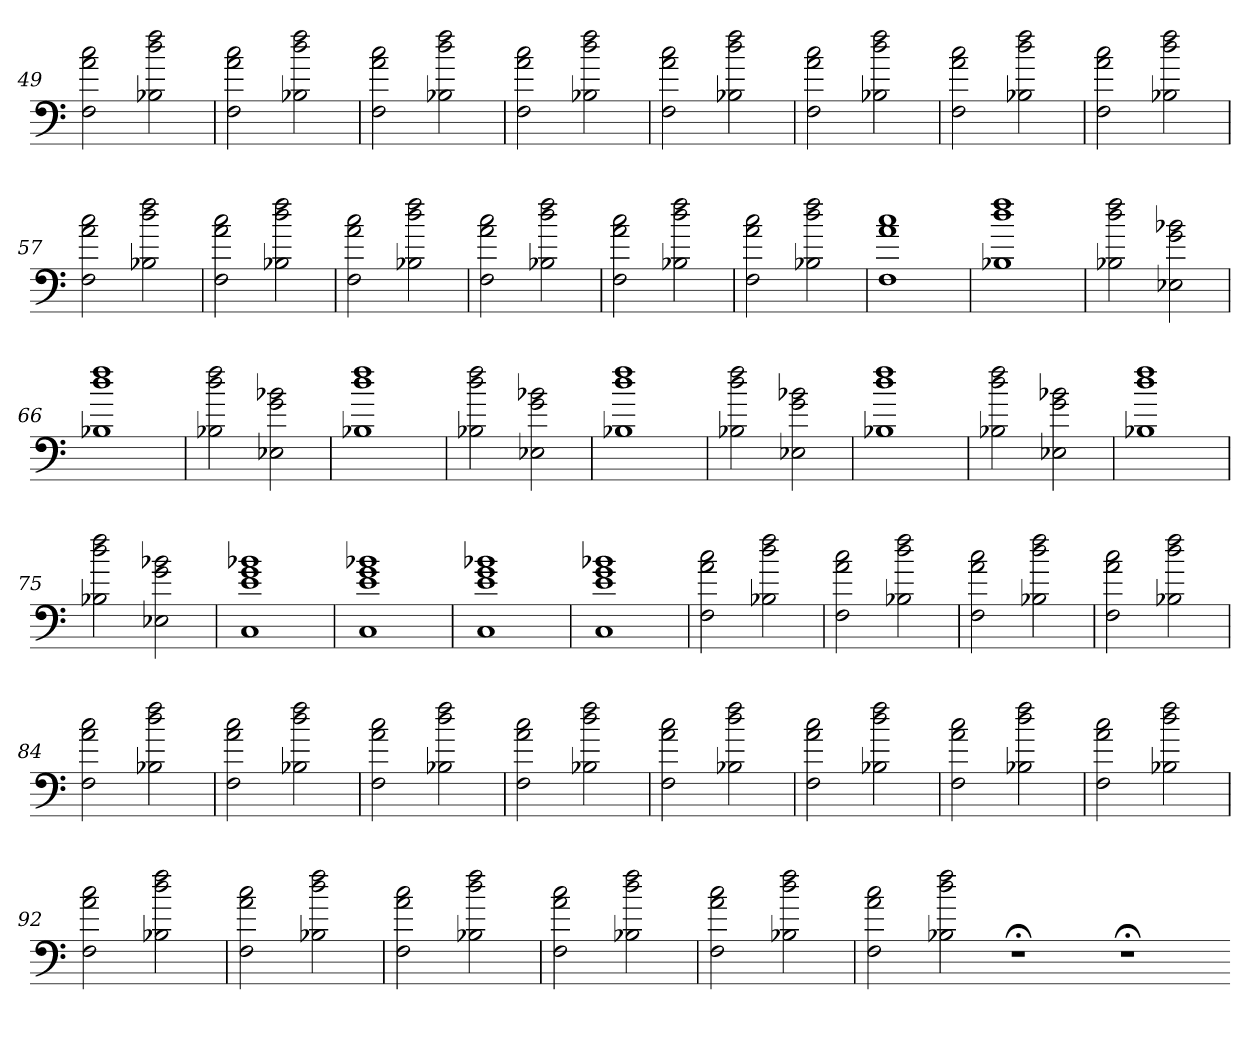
**kern
*part1
*staff1
=49
2F 2a 2cc
2B-X 2dd 2ff
=50
2F 2a 2cc
2B-X 2dd 2ff
=51
2F 2a 2cc
2B-X 2dd 2ff
=52
2F 2a 2cc
2B-X 2dd 2ff
=53
2F 2a 2cc
2B-X 2dd 2ff
=54
2F 2a 2cc
2B-X 2dd 2ff
=55
2F 2a 2cc
2B-X 2dd 2ff
=56
2F 2a 2cc
2B-X 2dd 2ff
=57
2F 2a 2cc
2B-X 2dd 2ff
=58
2F 2a 2cc
2B-X 2dd 2ff
=59
2F 2a 2cc
2B-X 2dd 2ff
=60
2F 2a 2cc
2B-X 2dd 2ff
=61
2F 2a 2cc
2B-X 2dd 2ff
=62
2F 2a 2cc
2B-X 2dd 2ff
=63
1F 1a 1cc
=64
1B-X 1dd 1ff
=65
2B-X 2dd 2ff
2E-X 2g 2b-X
=66
1B-X 1dd 1ff
=67
2B-X 2dd 2ff
2E-X 2g 2b-X
=68
1B-X 1dd 1ff
=69
2B-X 2dd 2ff
2E-X 2g 2b-X
=70
1B-X 1dd 1ff
=71
2B-X 2dd 2ff
2E-X 2g 2b-X
=72
1B-X 1dd 1ff
=73
2B-X 2dd 2ff
2E-X 2g 2b-X
=74
1B-X 1dd 1ff
=75
2B-X 2dd 2ff
2E-X 2g 2b-X
=76
1C 1e 1g 1b-X
=77
1C 1e 1g 1b-X
=78
1C 1e 1g 1b-X
=79
1C 1e 1g 1b-X
=80
2F 2a 2cc
2B-X 2dd 2ff
=81
2F 2a 2cc
2B-X 2dd 2ff
=82
2F 2a 2cc
2B-X 2dd 2ff
=83
2F 2a 2cc
2B-X 2dd 2ff
=84
2F 2a 2cc
2B-X 2dd 2ff
=85
2F 2a 2cc
2B-X 2dd 2ff
=86
2F 2a 2cc
2B-X 2dd 2ff
=87
2F 2a 2cc
2B-X 2dd 2ff
=88
2F 2a 2cc
2B-X 2dd 2ff
=89
2F 2a 2cc
2B-X 2dd 2ff
=90
2F 2a 2cc
2B-X 2dd 2ff
=91
2F 2a 2cc
2B-X 2dd 2ff
=92
2F 2a 2cc
2B-X 2dd 2ff
=93
2F 2a 2cc
2B-X 2dd 2ff
=94
2F 2a 2cc
2B-X 2dd 2ff
=95
2F 2a 2cc
2B-X 2dd 2ff
=96
2F 2a 2cc
2B-X 2dd 2ff
=97
2F 2a 2cc
2B-X 2dd 2ff
1r;<
1r;<
=-
*-
